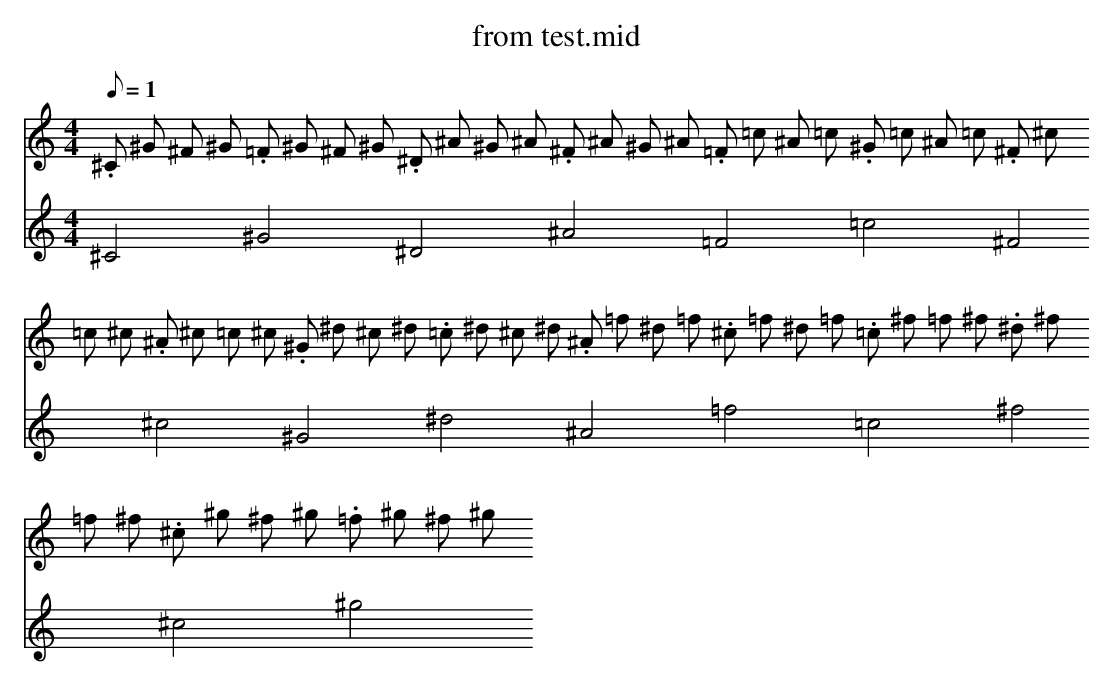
X:1
T: from test.mid
M: 4/4
L: 1
Q:1=120
K:C
V:1
.^C ^G ^F ^G .=F ^G ^F ^G .^D ^A ^G ^A .^F ^A ^G ^A .=F =c ^A =c .^G =c ^A =c .^F ^c =c ^c .^A ^c =c ^c .^G ^d ^c ^d .=c ^d ^c ^d .^A =f ^d =f .^c =f ^d =f .=c ^f =f ^f .^d ^f =f ^f .^c ^g ^f ^g .=f ^g ^f ^g
V:2
^C4 ^G4 ^D4 ^A4 =F4 =c4 ^F4 ^c4 ^G4 ^d4 ^A4 =f4 =c4 ^f4 ^c4 ^g4
